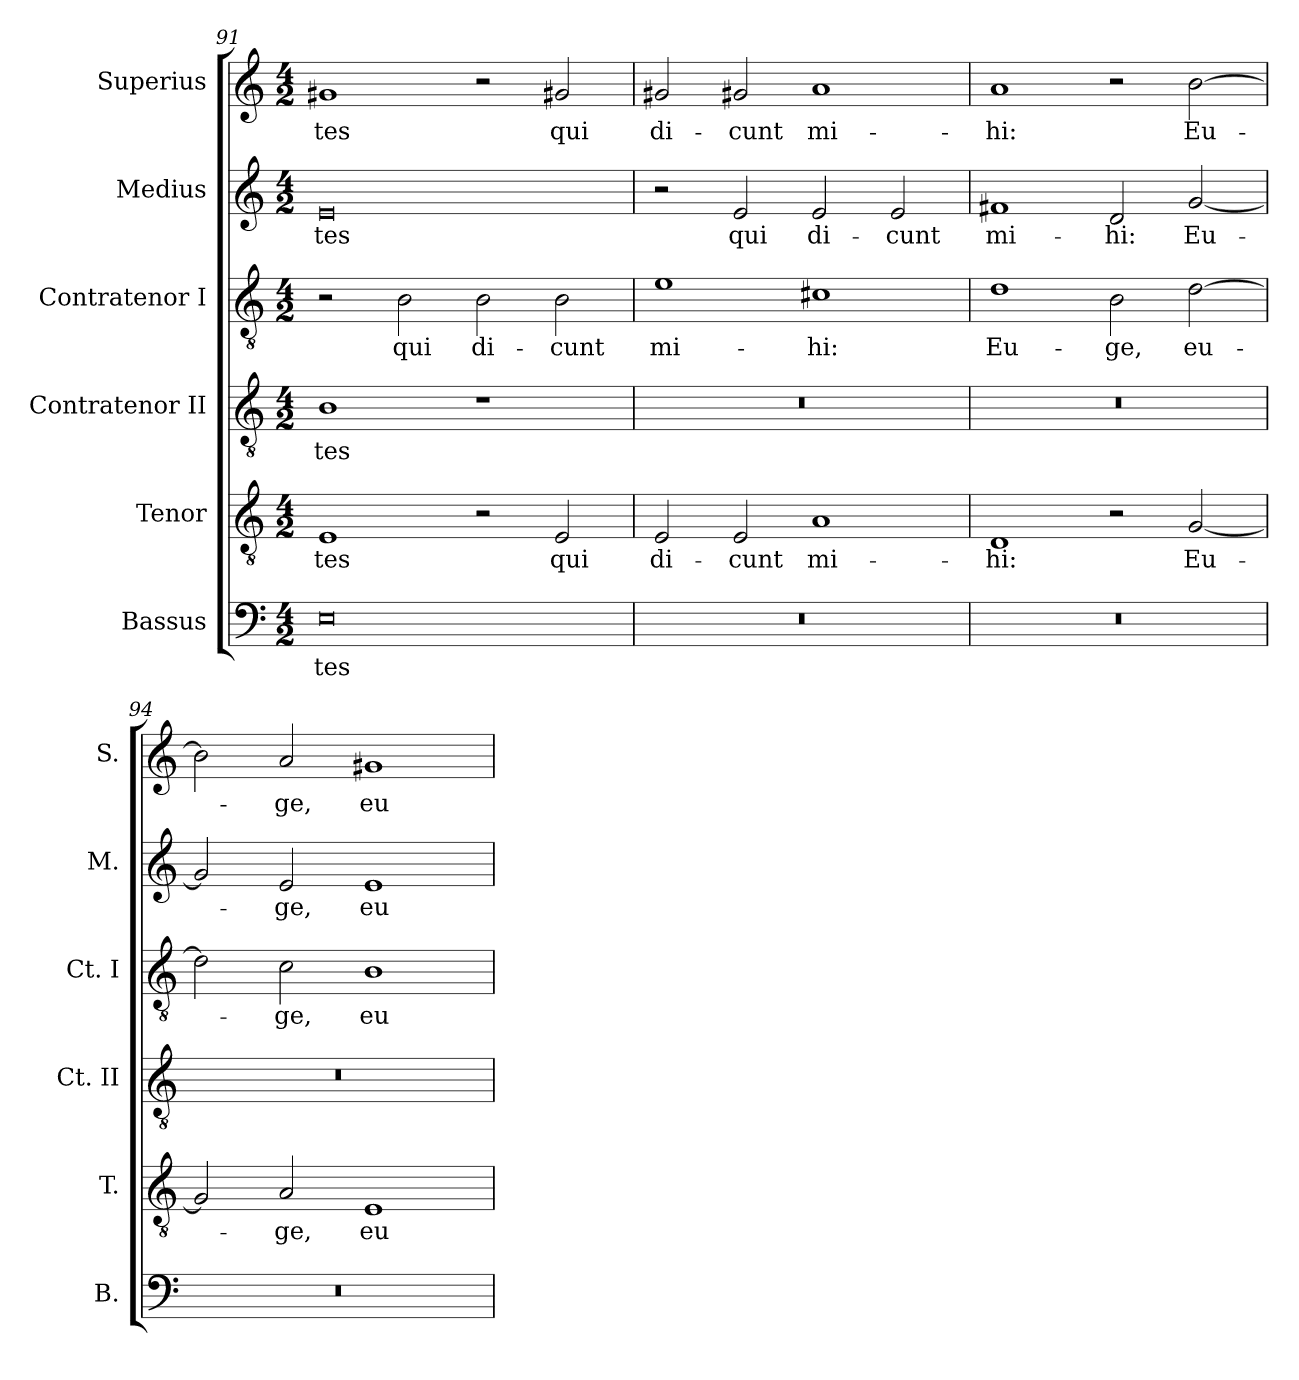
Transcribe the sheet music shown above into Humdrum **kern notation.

**kern	**text	**kern	**text	**kern	**text	**kern	**text	**kern	**text	**kern	**text
*part6	*part6	*part5	*part5	*part4	*part4	*part3	*part3	*part2	*part2	*part1	*part1
*staff6	*staff6	*staff5	*staff5	*staff4	*staff4	*staff3	*staff3	*staff2	*staff2	*staff1	*staff1
*I"Bassus	*	*I"Tenor	*	*I"Contratenor II	*	*I"Contratenor I	*	*I"Medius	*	*I"Superius	*
*I'B.	*	*I'T.	*	*I'Ct. II	*	*I'Ct. I	*	*I'M.	*	*I'S.	*
*clefF4	*	*clefGv2	*	*clefGv2	*	*clefGv2	*	*clefG2	*	*clefG2	*
*	*	*ITrd7c12	*	*ITrd7c12	*	*ITrd7c12	*	*	*	*	*
*k[]	*	*k[]	*	*k[]	*	*k[]	*	*k[]	*	*k[]	*
*C:	*	*C:	*	*C:	*	*C:	*	*C:	*	*C:	*
*M4/2	*	*M4/2	*	*M4/2	*	*M4/2	*	*M4/2	*	*M4/2	*
=91	=91	=91	=91	=91	=91	=91	=91	=91	=91	=91	=91
!	!LO:LY:b:color=#000000	!	!	!	!	!	!	!	!	!	!
!	!	!	!LO:LY:b:color=#000000	!	!	!	!	!	!	!	!
!	!	!	!	!	!LO:LY:b:color=#000000	!	!	!	!	!	!
!	!	!	!	!	!	!	!	!	!LO:LY:b:color=#000000	!	!
!	!	!	!	!	!	!	!	!	!	!	!LO:LY:b:color=#000000
0Ei	-tes	1EEi	-tes	1BBi	-tes	2r	.	0ei	-tes	1g#Xi	-tes
!	!	!	!	!	!	!	!LO:LY:b:color=#000000	!	!	!	!
.	.	.	.	.	.	2BBi\	qui	.	.	.	.
!	!	!	!	!	!	!	!LO:LY:b:color=#000000	!	!	!	!
.	.	2r	.	1r	.	2BBi\	di-	.	.	2r	.
!	!	!	!LO:LY:b:color=#000000	!	!	!	!	!	!	!	!
!	!	!	!	!	!	!	!LO:LY:b:color=#000000	!	!	!	!
!	!	!	!	!	!	!	!	!	!	!	!LO:LY:b:color=#000000
.	.	2EEi/	qui	.	.	2BBi\	-cunt	.	.	2g#Xi/	qui
=92	=92	=92	=92	=92	=92	=92	=92	=92	=92	=92	=92
!LO:N:vis=1	!	!	!	!	!	!	!	!	!	!	!
!	!	!	!LO:LY:b:color=#000000	!LO:N:vis=1	!	!	!	!	!	!	!
!	!	!	!	!	!	!	!LO:LY:b:color=#000000	!	!	!	!
!	!	!	!	!	!	!	!	!	!	!	!LO:LY:b:color=#000000
0r	.	2EEi/	di-	0r	.	1Ei	mi-	2r	.	2g#Xi/	di-
!	!	!	!LO:LY:b:color=#000000	!	!	!	!	!	!	!	!
!	!	!	!	!	!	!	!	!	!LO:LY:b:color=#000000	!	!
!	!	!	!	!	!	!	!	!	!	!	!LO:LY:b:color=#000000
.	.	2EEi/	-cunt	.	.	.	.	2ei/	qui	2g#Xi/	-cunt
!	!	!	!LO:LY:b:color=#000000	!	!	!	!	!	!	!	!
!	!	!	!	!	!	!	!LO:LY:b:color=#000000	!	!	!	!
!	!	!	!	!	!	!	!	!	!LO:LY:b:color=#000000	!	!
!	!	!	!	!	!	!	!	!	!	!	!LO:LY:b:color=#000000
.	.	1AAi	mi-	.	.	1C#Xi	-hi:	2ei/	di-	1ai	mi-
!	!	!	!	!	!	!	!	!	!LO:LY:b:color=#000000	!	!
.	.	.	.	.	.	.	.	2ei/	-cunt	.	.
=93	=93	=93	=93	=93	=93	=93	=93	=93	=93	=93	=93
!LO:N:vis=1	!	!	!	!	!	!	!	!	!	!	!
!	!	!	!LO:LY:b:color=#000000	!LO:N:vis=1	!	!	!	!	!	!	!
!	!	!	!	!	!	!	!LO:LY:b:color=#000000	!	!	!	!
!	!	!	!	!	!	!	!	!	!LO:LY:b:color=#000000	!	!
!	!	!	!	!	!	!	!	!	!	!	!LO:LY:b:color=#000000
0r	.	1DDi	-hi:	0r	.	1Di	Eu-	1f#Xi	mi-	1ai	-hi:
!	!	!	!	!	!	!	!LO:LY:b:color=#000000	!	!	!	!
!	!	!	!	!	!	!	!	!	!LO:LY:b:color=#000000	!	!
.	.	2r	.	.	.	2BBi\	-ge,	2di/	-hi:	2r	.
!	!	!	!LO:LY:b:color=#000000	!	!	!	!	!	!	!	!
!	!	!	!	!	!	!	!LO:LY:b:color=#000000	!	!	!	!
!	!	!	!	!	!	!	!	!	!LO:LY:b:color=#000000	!	!
!	!	!	!	!	!	!	!	!	!	!	!LO:LY:b:color=#000000
.	.	[<2GGi/	Eu-	.	.	[>2Di\	eu-	[<2gi/	Eu-	[>2bi\	Eu-
!!LO:LB:g=z
=94	=94	=94	=94	=94	=94	=94	=94	=94	=94	=94	=94
!LO:N:vis=1	!	!	!	!LO:N:vis=1	!	!	!	!	!	!	!
0r	.	2GGi/]	.	0r	.	2Di\]	.	2gi/]	.	2bi\]	.
!	!	!	!LO:LY:b:color=#000000	!	!	!	!	!	!	!	!
!	!	!	!	!	!	!	!LO:LY:b:color=#000000	!	!	!	!
!	!	!	!	!	!	!	!	!	!LO:LY:b:color=#000000	!	!
!	!	!	!	!	!	!	!	!	!	!	!LO:LY:b:color=#000000
.	.	2AAi/	-ge,	.	.	2Ci\	-ge,	2ei/	-ge,	2ai/	-ge,
!	!	!	!LO:LY:b:color=#000000	!	!	!	!	!	!	!	!
!	!	!	!	!	!	!	!LO:LY:b:color=#000000	!	!	!	!
!	!	!	!	!	!	!	!	!	!LO:LY:b:color=#000000	!	!
!	!	!	!	!	!	!	!	!	!	!	!LO:LY:b:color=#000000
.	.	1EEi	eu-	.	.	1BBi	eu-	1ei	eu-	1g#Xi	eu-
=	=	=	=	=	=	=	=	=	=	=	=
*-	*-	*-	*-	*-	*-	*-	*-	*-	*-	*-	*-
